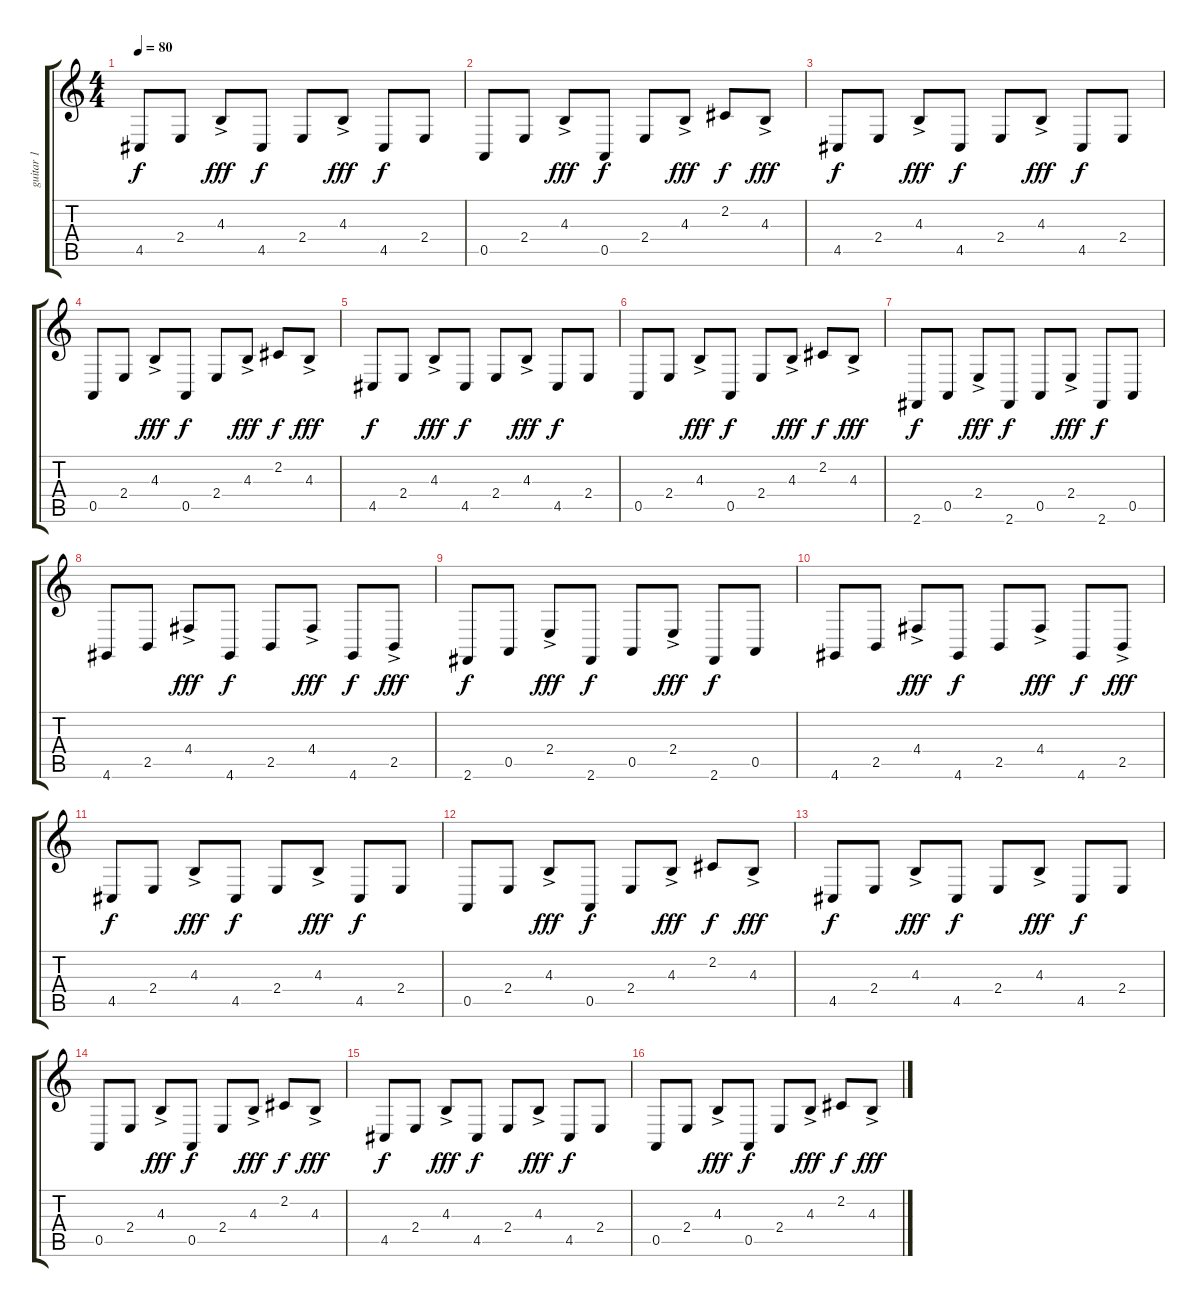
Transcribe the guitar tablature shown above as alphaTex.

\track ("guitar 1" "guitar 1") {instrument fx4atmosphere}
\staff {score tabs}
\tuning (E4 B3 G3 D3 A2 E2) {hide}
\ts (4 4)
\tempo 80
\clef g2
\ks c
4.5.8{dy f instrument fx4atmosphere} 2.4.8 4.3{ac}.8{dy fff} 4.5.8{dy f} 2.4.8 4.3{ac}.8{dy fff} 4.5.8{dy f} 2.4.8 |
0.5.8 2.4.8 4.3{ac}.8{dy fff} 0.5.8{dy f} 2.4.8 4.3{ac}.8{dy fff} 2.2.8{dy f} 4.3{ac}.8{dy fff} |
4.5.8{dy f} 2.4.8 4.3{ac}.8{dy fff} 4.5.8{dy f} 2.4.8 4.3{ac}.8{dy fff} 4.5.8{dy f} 2.4.8 |
0.5.8 2.4.8 4.3{ac}.8{dy fff} 0.5.8{dy f} 2.4.8 4.3{ac}.8{dy fff} 2.2.8{dy f} 4.3{ac}.8{dy fff} |
4.5.8{dy f} 2.4.8 4.3{ac}.8{dy fff} 4.5.8{dy f} 2.4.8 4.3{ac}.8{dy fff} 4.5.8{dy f} 2.4.8 |
0.5.8 2.4.8 4.3{ac}.8{dy fff} 0.5.8{dy f} 2.4.8 4.3{ac}.8{dy fff} 2.2.8{dy f} 4.3{ac}.8{dy fff} |
2.6.8{dy f} 0.5.8 2.4{ac}.8{dy fff} 2.6.8{dy f} 0.5.8 2.4{ac}.8{dy fff} 2.6.8{dy f} 0.5.8 |
4.6.8 2.5.8 4.4{ac}.8{dy fff} 4.6.8{dy f} 2.5.8 4.4{ac}.8{dy fff} 4.6.8{dy f} 2.5{ac}.8{dy fff} |
2.6.8{dy f} 0.5.8 2.4{ac}.8{dy fff} 2.6.8{dy f} 0.5.8 2.4{ac}.8{dy fff} 2.6.8{dy f} 0.5.8 |
4.6.8 2.5.8 4.4{ac}.8{dy fff} 4.6.8{dy f} 2.5.8 4.4{ac}.8{dy fff} 4.6.8{dy f} 2.5{ac}.8{dy fff} |
4.5.8{dy f} 2.4.8 4.3{ac}.8{dy fff} 4.5.8{dy f} 2.4.8 4.3{ac}.8{dy fff} 4.5.8{dy f} 2.4.8 |
0.5.8 2.4.8 4.3{ac}.8{dy fff} 0.5.8{dy f} 2.4.8 4.3{ac}.8{dy fff} 2.2.8{dy f} 4.3{ac}.8{dy fff} |
4.5.8{dy f} 2.4.8 4.3{ac}.8{dy fff} 4.5.8{dy f} 2.4.8 4.3{ac}.8{dy fff} 4.5.8{dy f} 2.4.8 |
0.5.8 2.4.8 4.3{ac}.8{dy fff} 0.5.8{dy f} 2.4.8 4.3{ac}.8{dy fff} 2.2.8{dy f} 4.3{ac}.8{dy fff} |
4.5.8{dy f} 2.4.8 4.3{ac}.8{dy fff} 4.5.8{dy f} 2.4.8 4.3{ac}.8{dy fff} 4.5.8{dy f} 2.4.8 |
0.5.8 2.4.8 4.3{ac}.8{dy fff} 0.5.8{dy f} 2.4.8 4.3{ac}.8{dy fff} 2.2.8{dy f} 4.3{ac}.8{dy fff}
